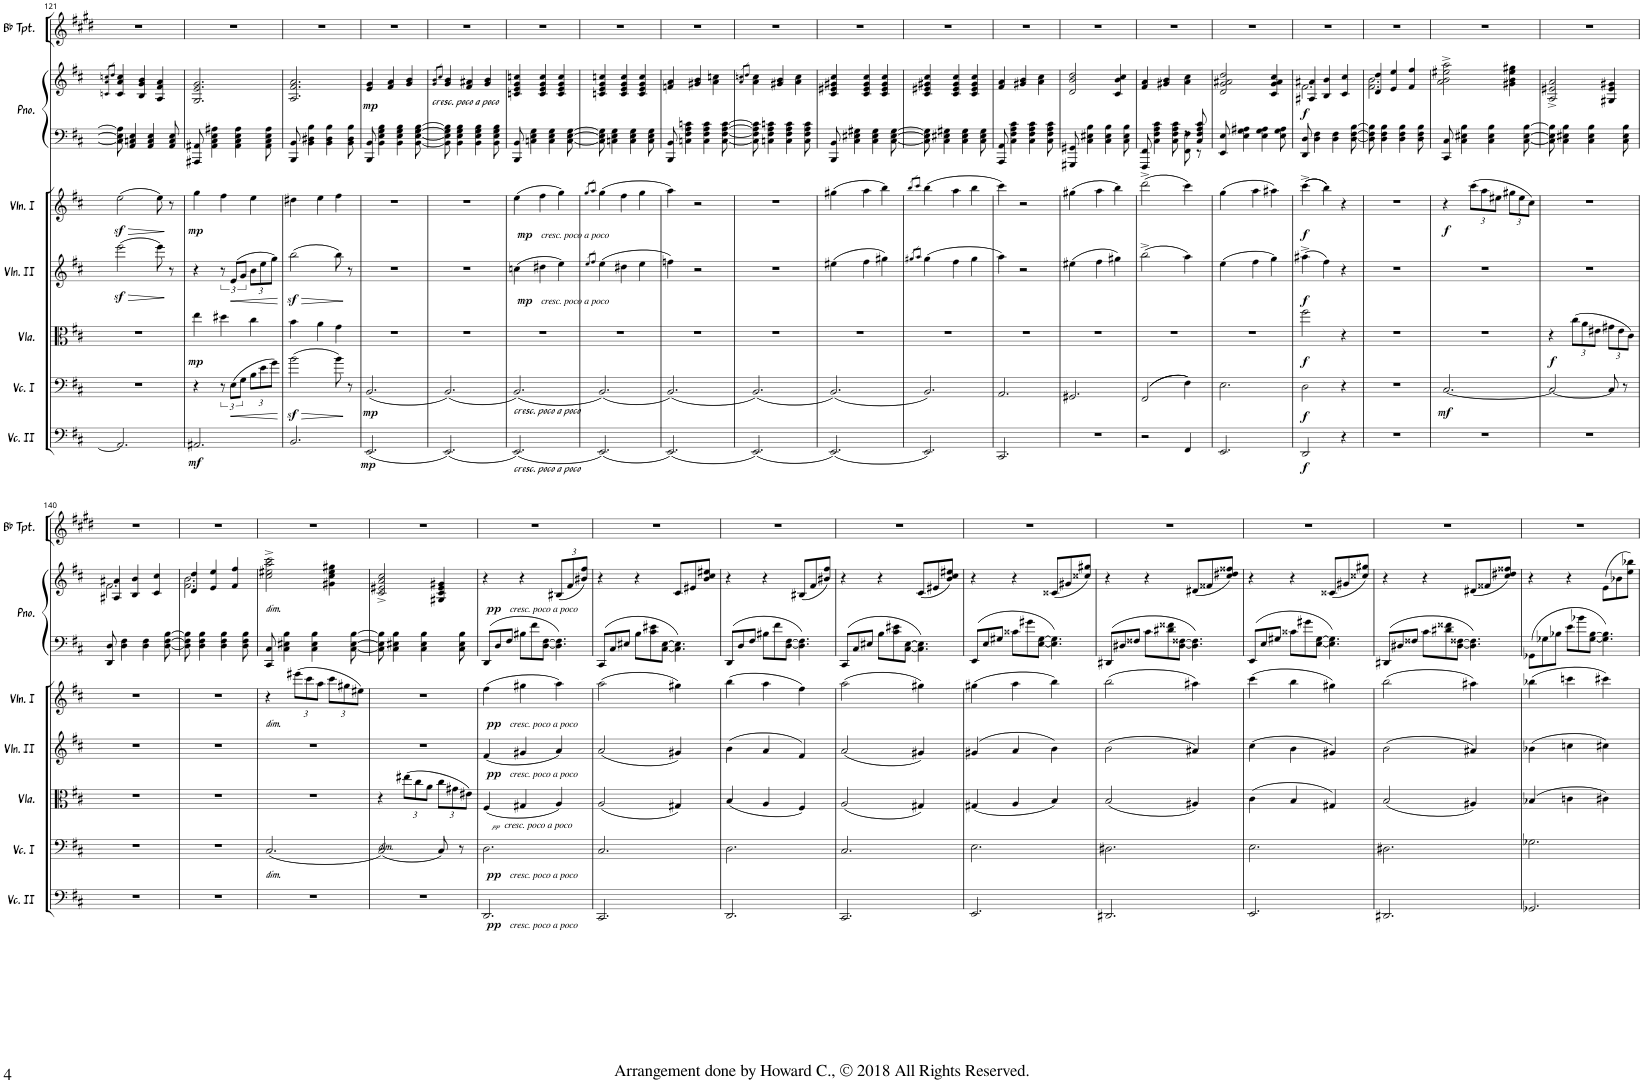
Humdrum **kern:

**kern	**dynam	**kern	**dynam	**kern	**dynam	**kern	**dynam	**kern	**dynam	**kern	**kern	**dynam	**kern
*part7	*part7	*part6	*part6	*part5	*part5	*part4	*part4	*part3	*part3	*part2	*part2	*part2	*part1
*staff8	*staff8	*staff7	*staff7	*staff6	*staff6	*staff5	*staff5	*staff4	*staff4	*staff3	*staff2	*staff2/3	*staff1
*I"Violoncello II	*	*I"Violoncello I	*	*I"Viola	*	*I"Violin II	*	*I"Violin I	*	*I"Piano	*	*	*I"Bb Trumpet
*I'Vc. II	*	*I'Vc. I	*	*I'Vla.	*	*I'Vln. II	*	*I'Vln. I	*	*I'Pno.	*	*	*I'Bb Tpt.
!!LO:PB:g=z
*clefF4	*	*clefF4	*	*clefC3	*	*clefG2	*	*clefG2	*	*clefF4	*clefG2	*	*clefG2
*	*	*	*	*	*	*	*	*	*	*	*	*	*Trd1c2
*k[f#c#]	*	*k[f#c#]	*	*k[f#c#]	*	*k[f#c#]	*	*k[f#c#]	*	*k[f#c#]	*k[f#c#]	*	*k[f#c#g#d#]
*M3/4	*	*M3/4	*	*M3/4	*	*M3/4	*	*M3/4	*	*M3/4	*M3/4	*	*M3/4
=121	=121	=121	=121	=121	=121	=121	=121	=121	=121	=121	=121	=121	=121
.	.	.	.	.	.	.	.	.	.	.	8qcn/ 8qa/ 8qccn/L	.	.
.	.	.	.	.	.	.	.	.	.	.	8qdd/J	.	.
!	!	!	!	!	!	!	!LO:HP:b	!	!LO:HP:b	!	!	!	!
2.AA/]	.	2.r	.	2.r	.	(2eeez<\	>	(2eez<\	>	8C\] 8E\] 8A\]	4c/ 4a/ 4cc/	.	2.r
.	.	.	.	.	.	.	.	.	.	4AA/ 4Cn/ 4E/	.	.	.
.	.	.	.	.	.	.	.	.	.	.	4B/ 4g/ 4b/	.	.
.	.	.	.	.	.	.	.	.	.	4AA/ 4C/ 4E/	.	.	.
.	.	.	.	.	.	8eee\)	.	8ee\)	.	.	4A/ 4f#/ 4a/	.	.
.	.	.	.	.	.	8r	]	8r	]	8AA/ 8C/ 8E/	.	.	.
=122	=122	=122	=122	=122	=122	=122	=122	=122	=122	=122	=122	=122	=122
!	!LO:DY:b	!	!	!	!LO:DY:b	!	!	!	!LO:DY:b	!	!	!	!
2.AA#X/	mf	4r	.	4ee\	mp	4r	.	4gg\	mp	8AAA#X/ 8AA#X/	2.G/ 2.e/ 2.g/	.	2.r
.	.	.	.	.	.	.	.	.	.	4AA#\ 4C#\ 4E\ 4A#X\	.	.	.
.	.	12r	.	4dd#X\	.	12r	.	4ff#\	.	.	.	.	.
!	!	!	!LO:HP:b	!	!	!	!LO:HP:b	!	!	!	!	!	!
.	.	(12E\L	<	.	.	(12e/L	<	.	.	.	.	.	.
.	.	.	.	.	.	.	.	.	.	4AA#\ 4C#\ 4E\ 4A#\	.	.	.
.	.	12G\J	.	.	.	12g/J	.	.	.	.	.	.	.
*	*	*Xbrackettup	*	*	*	*Xbrackettup	*	*	*	*	*	*	*
.	.	12B\L	.	4cc#\	.	12b\L	.	4ee\	.	.	.	.	.
.	.	12e\	.	.	.	12ee\	.	.	.	.	.	.	.
.	.	.	.	.	.	.	.	.	.	8AA#\ 8C#\ 8E\ 8A#\	.	.	.
.	.	12g\J)	.	.	.	12gg\J)	.	.	.	.	.	.	.
.	.	.	[	.	.	.	[	.	.	.	.	.	.
=123	=123	=123	=123	=123	=123	=123	=123	=123	=123	=123	=123	=123	=123
!	!	!	!LO:HP:b	!	!	!	!LO:HP:b	!	!	!	!	!	!
2.BB/	.	(2bz<\	>	4b\	.	(2bbz<\	>	4dd#X\	.	8BBB/ 8BB/	2.A/ 2.f#/ 2.a/	.	2.r
.	.	.	.	.	.	.	.	.	.	4BB\ 4D#X\ 4B\	.	.	.
.	.	.	.	4a\	.	.	.	4ee\	.	.	.	.	.
.	.	.	.	.	.	.	.	.	.	4BB\ 4D#\ 4B\	.	.	.
.	.	8b\)	.	4g\	.	8bb\)	.	4ff#\	.	.	.	.	.
.	.	8r	]	.	.	8r	]	.	.	8BB\ 8D#\ 8B\	.	.	.
=124	=124	=124	=124	=124	=124	=124	=124	=124	=124	=124	=124	=124	=124
!	!LO:DY:b	!	!LO:DY:b	!	!	!	!	!	!	!	!	!LO:DY:b	!
(2.EE/	mp	(2.BB/	mp	2.r	.	2.r	.	2.r	.	8BBB/ 8BB/	4e/ 4g/	mp	2.r
.	.	.	.	.	.	.	.	.	.	4BB\ 4E\ 4G\ 4B\	.	.	.
.	.	.	.	.	.	.	.	.	.	.	4f#/ 4a/	.	.
.	.	.	.	.	.	.	.	.	.	4BB\ 4E\ 4G\ 4B\	.	.	.
.	.	.	.	.	.	.	.	.	.	.	4g/ 4b/	.	.
.	.	.	.	.	.	.	.	.	.	[8BB\ [8E\ [8G\ [8B\	.	.	.
=125	=125	=125	=125	=125	=125	=125	=125	=125	=125	=125	=125	=125	=125
.	.	.	.	.	.	.	.	.	.	.	8qg/ 8qb/L	.	.
.	.	.	.	.	.	.	.	.	.	.	8qcc#/J	.	.
!	!	!	!	!	!	!	!	!	!	!LO:TX:a:i:t=cresc. poco a poco	!	!	!
(2.EE/)	.	(2.BB/)	.	2.r	.	2.r	.	2.r	.	8BB\] 8E\] 8G\] 8B\]	4g/ 4b/	.	2.r
.	.	.	.	.	.	.	.	.	.	4BB\ 4E\ 4G\ 4B\	.	.	.
.	.	.	.	.	.	.	.	.	.	.	4f#/ 4a#X/	.	.
.	.	.	.	.	.	.	.	.	.	4BB\ 4E\ 4G\ 4B\	.	.	.
.	.	.	.	.	.	.	.	.	.	.	4g/ 4b/	.	.
.	.	.	.	.	.	.	.	.	.	8BB\ 8E\ 8G\ 8B\	.	.	.
=126	=126	=126	=126	=126	=126	=126	=126	=126	=126	=126	=126	=126	=126
!	!	!LO:TX:a:i:t=cresc. poco a poco	!	!	!	!	!	!	!	!	!	!	!
!LO:TX:a:i:t=cresc. poco a poco	!	!	!	!	!	!	!	!	!	!	!	!	!
!	!	!	!	!	!	!	!LO:DY:b	!	!	!	!	!	!
!	!	!	!	!	!	!	!LO:DY:n=1:b	!	!LO:DY:b	!	!	!	!
!	!	!	!	!	!	!	!	!	!LO:DY:n=1:b	!	!	!	!
(2.EE/)	.	(2.BB/)	.	2.r	.	(4ccn\	mp other-dynamics	(4ee\	mp other-dynamics	8BBB/ 8BB/	4cn/ 4e/ 4g/ 4ccn/	.	2.r
.	.	.	.	.	.	.	.	.	.	4Cn\ 4E\ 4G\	.	.	.
.	.	.	.	.	.	4dd#X\	.	4ff#\	.	.	4c/ 4e/ 4g/ 4cc/	.	.
.	.	.	.	.	.	.	.	.	.	4C\ 4E\ 4G\	.	.	.
.	.	.	.	.	.	4ee\)	.	4gg\)	.	.	4c/ 4e/ 4g/ 4cc/	.	.
.	.	.	.	.	.	.	.	.	.	[8C\ [8E\ [8G\	.	.	.
=127	=127	=127	=127	=127	=127	=127	=127	=127	=127	=127	=127	=127	=127
.	.	.	.	.	.	8qee/L	.	8qgg/L	.	.	.	.	.
.	.	.	.	.	.	8qff#/J	.	8qaa/J	.	.	.	.	.
(2.EE/)	.	(2.BB/)	.	2.r	.	(4ee\	.	(4gg\	.	8C\] 8E\] 8G\]	4cn/ 4e/ 4g/ 4ccn/	.	2.r
.	.	.	.	.	.	.	.	.	.	4Cn\ 4E\ 4G\	.	.	.
.	.	.	.	.	.	4dd#X\	.	4ff#\	.	.	4c/ 4e/ 4g/ 4cc/	.	.
.	.	.	.	.	.	.	.	.	.	4C\ 4E\ 4G\	.	.	.
.	.	.	.	.	.	4ee\	.	4gg\	.	.	4c/ 4e/ 4g/ 4cc/	.	.
.	.	.	.	.	.	.	.	.	.	8C\ 8E\ 8G\	.	.	.
=128	=128	=128	=128	=128	=128	=128	=128	=128	=128	=128	=128	=128	=128
(2.EE/)	.	(2.BB/)	.	2.r	.	4ffn\)	.	4aa\)	.	8BBB/ 8BB/	4fn/ 4a/	.	2.r
.	.	.	.	.	.	.	.	.	.	4Cn\ 4F#\ 4A\ 4cn\	.	.	.
.	.	.	.	.	.	2r	.	2r	.	.	4g#X/ 4b/	.	.
.	.	.	.	.	.	.	.	.	.	4C\ 4F#\ 4A\ 4c\	.	.	.
.	.	.	.	.	.	.	.	.	.	.	4a\ 4ccn\	.	.
.	.	.	.	.	.	.	.	.	.	[8C\ [8F#\ [8A\ [8c\	.	.	.
=129	=129	=129	=129	=129	=129	=129	=129	=129	=129	=129	=129	=129	=129
.	.	.	.	.	.	.	.	.	.	.	8qa/ 8qccn/L	.	.
.	.	.	.	.	.	.	.	.	.	.	8qdd/J	.	.
(2.EE/)	.	(2.BB/)	.	2.r	.	2.r	.	2.r	.	8C\] 8F#\] 8A\] 8c\]	4a\ 4cc\	.	2.r
.	.	.	.	.	.	.	.	.	.	4Cn\ 4F#\ 4A\ 4cn\	.	.	.
.	.	.	.	.	.	.	.	.	.	.	4g#X/ 4b/	.	.
.	.	.	.	.	.	.	.	.	.	4C\ 4F#\ 4A\ 4c\	.	.	.
.	.	.	.	.	.	.	.	.	.	.	4a\ 4cc\	.	.
.	.	.	.	.	.	.	.	.	.	8C\ 8F#\ 8A\ 8c\	.	.	.
=130	=130	=130	=130	=130	=130	=130	=130	=130	=130	=130	=130	=130	=130
(2.EE/)	.	(2.BB/)	.	2.r	.	(4ee#X\	.	(4gg#X\	.	8BBB/ 8BB/	4c#/ 4e#X/ 4g#X/ 4cc#/	.	2.r
.	.	.	.	.	.	.	.	.	.	4C#\ 4E#X\ 4G#X\	.	.	.
.	.	.	.	.	.	4ff#\	.	4aa\	.	.	4c#/ 4e#/ 4g#/ 4cc#/	.	.
.	.	.	.	.	.	.	.	.	.	4C#\ 4E#\ 4G#\	.	.	.
.	.	.	.	.	.	4gg#X\)	.	4bb\)	.	.	4c#/ 4e#/ 4g#/ 4cc#/	.	.
.	.	.	.	.	.	.	.	.	.	[8C#\ [8E#\ [8G#\	.	.	.
=131	=131	=131	=131	=131	=131	=131	=131	=131	=131	=131	=131	=131	=131
.	.	.	.	.	.	8qgg#X/L	.	8qbb/L	.	.	.	.	.
.	.	.	.	.	.	8qaa/J	.	8qccc#/J	.	.	.	.	.
2.EE/)	.	2.BB/)	.	2.r	.	(4gg#\	.	(4bb\	.	8C#\] 8E#\] 8G#\]	4c#/ 4e#X/ 4g#X/ 4cc#/	.	2.r
.	.	.	.	.	.	.	.	.	.	4C#\ 4E#X\ 4G#X\	.	.	.
.	.	.	.	.	.	4ff#\	.	4aa\	.	.	4c#/ 4e#/ 4g#/ 4cc#/	.	.
.	.	.	.	.	.	.	.	.	.	4C#\ 4E#\ 4G#\	.	.	.
.	.	.	.	.	.	4gg#\	.	4bb\	.	.	4c#/ 4e#/ 4g#/ 4cc#/	.	.
.	.	.	.	.	.	.	.	.	.	8C#\ 8E#\ 8G#\	.	.	.
=132	=132	=132	=132	=132	=132	=132	=132	=132	=132	=132	=132	=132	=132
2.CC#/	.	2.AA/	.	2.r	.	4aa\)	.	4ccc#\)	.	8AAA/ 8AA/	4f#/ 4a/	.	2.r
.	.	.	.	.	.	.	.	.	.	4C#\ 4F#\ 4A\ 4c#\	.	.	.
.	.	.	.	.	.	2r	.	2r	.	.	4g#X/ 4b/	.	.
.	.	.	.	.	.	.	.	.	.	4C#\ 4F#\ 4A\ 4c#\	.	.	.
.	.	.	.	.	.	.	.	.	.	.	4a\ 4cc#\	.	.
.	.	.	.	.	.	.	.	.	.	8C#\ 8F#\ 8A\ 8c#\	.	.	.
=133	=133	=133	=133	=133	=133	=133	=133	=133	=133	=133	=133	=133	=133
2.r	.	2.GG#X/	.	2.r	.	(4ee#X\	.	(4gg#X\	.	8GGG#X/ 8GG#X/	2d/ 2b/ 2dd/	.	2.r
.	.	.	.	.	.	.	.	.	.	4C#\ 4E#X\ 4B\	.	.	.
.	.	.	.	.	.	4ff#\	.	4aa\	.	.	.	.	.
.	.	.	.	.	.	.	.	.	.	4C#\ 4E#\ 4B\	.	.	.
.	.	.	.	.	.	4gg#X\)	.	4bb\)	.	.	4c#/ 4b/ 4cc#/	.	.
.	.	.	.	.	.	.	.	.	.	8C#\ 8E#\ 8B\	.	.	.
=134	=134	=134	=134	=134	=134	=134	=134	=134	=134	=134	=134	=134	=134
*	*	*	*	*	*	*	*	*	*	*^	*	*	*
2r	.	((2FF#/	.	2.r	.	(2bb^\	.	(2ddd^\	.	8FFF#/ 8FF#/	2ryy	4f#/ 4a/	.	2.r
.	.	.	.	.	.	.	.	.	.	4C#\ 4F#\ 4A\ 4c#\	.	.	.	.
.	.	.	.	.	.	.	.	.	.	.	.	4g#X/ 4b/	.	.
.	.	.	.	.	.	.	.	.	.	8C#\ 8F#\ 8A\ 8c#\	.	.	.	.
4FF#/	.	4F#\))	.	.	.	4aa\)	.	4ccc#\)	.	8r	8FF#\ 8F#\	4a\ 4cc#\	.	.
.	.	.	.	.	.	.	.	.	.	8C#/ 8F#/ 8A/ 8c#/	8r	.	.	.
*	*	*	*	*	*	*	*	*	*	*v	*v	*	*	*
=135	=135	=135	=135	=135	=135	=135	=135	=135	=135	=135	=135	=135	=135
2.EE/	.	2.E\	.	2.r	.	(4ee\	.	(4gg\	.	8EE/ 8E/	2d/ 2g/ 2a#X/ 2dd/	.	2.r
.	.	.	.	.	.	.	.	.	.	4E\ 4G\ 4A#X\	.	.	.
.	.	.	.	.	.	4ff#\	.	4aa\	.	.	.	.	.
.	.	.	.	.	.	.	.	.	.	4E\ 4G\ 4A#\	.	.	.
.	.	.	.	.	.	4gg\)	.	4aa#X\)	.	.	4c#/ 4g/ 4a#/ 4cc#/	.	.
.	.	.	.	.	.	.	.	.	.	8E\ 8G\ 8A#\	.	.	.
=136	=136	=136	=136	=136	=136	=136	=136	=136	=136	=136	=136	=136	=136
*	*	*	*	*	*	*	*	*	*	*	*^	*	*
!	!LO:DY:b	!	!LO:DY:b	!	!LO:DY:b	!	!LO:DY:b	!	!LO:DY:b	!	!	!	!LO:DY:b	!
2DD/	f	2D\	f	2ff#\	f	(4aa#X^\	f	((4ccc#^\	f	8DD/ 8D/	4A#X/ 4a#X/	2.f#\	f	2.r
.	.	.	.	.	.	.	.	.	.	4D\ 4F#\	.	.	.	.
.	.	.	.	.	.	4ff#\)	.	4bb\))	.	.	4B/ 4b/	.	.	.
.	.	.	.	.	.	.	.	.	.	4D\ 4F#\	.	.	.	.
4r	.	4r	.	4r	.	4r	.	4r	.	.	4c#/ 4cc#/	.	.	.
.	.	.	.	.	.	.	.	.	.	[8D\ [8F#\ [8B\	.	.	.	.
=137	=137	=137	=137	=137	=137	=137	=137	=137	=137	=137	=137	=137	=137	=137
2.r	.	2.r	.	2.r	.	2.r	.	2.r	.	8D\] 8F#\] 8B\]	4d/ 4dd/	2.f#\ 2.b\	.	2.r
.	.	.	.	.	.	.	.	.	.	4D\ 4F#\ 4B\	.	.	.	.
.	.	.	.	.	.	.	.	.	.	.	4e/ 4ee/	.	.	.
.	.	.	.	.	.	.	.	.	.	4D\ 4F#\ 4B\	.	.	.	.
.	.	.	.	.	.	.	.	.	.	.	4f#/ 4ff#/	.	.	.
.	.	.	.	.	.	.	.	.	.	8D\ 8F#\ 8B\	.	.	.	.
*	*	*	*	*	*	*	*	*	*	*	*v	*v	*	*
=138	=138	=138	=138	=138	=138	=138	=138	=138	=138	=138	=138	=138	=138
!	!	!	!LO:DY:b	!	!	!	!	!	!LO:DY:b	!	!	!	!
2.r	.	[2.C#/	mf	2.r	.	2.r	.	4r	f	8CC#/ 8C#/	2a\^ 2b\^ 2ee#X\^ 2aa\^	.	2.r
.	.	.	.	.	.	.	.	.	.	4C#\ 4E#X\ 4B\	.	.	.
*	*	*	*	*	*	*	*	*Xbrackettup	*	*	*	*	*
.	.	.	.	.	.	.	.	(12ccc#\L	.	.	.	.	.
.	.	.	.	.	.	.	.	12aa\	.	.	.	.	.
.	.	.	.	.	.	.	.	.	.	4C#\ 4E#\ 4B\	.	.	.
.	.	.	.	.	.	.	.	12ee#X\J	.	.	.	.	.
.	.	.	.	.	.	.	.	12gg#X\L	.	.	4g#X\ 4b\ 4ee#\ 4gg#X\	.	.
.	.	.	.	.	.	.	.	12ee#\	.	.	.	.	.
.	.	.	.	.	.	.	.	.	.	[8C#\ [8E#\ [8B\	.	.	.
.	.	.	.	.	.	.	.	12cc#\J)	.	.	.	.	.
=139	=139	=139	=139	=139	=139	=139	=139	=139	=139	=139	=139	=139	=139
!	!	!	!	!	!LO:DY:b	!	!	!	!	!	!	!	!
2.r	.	2C#/_	.	4r	f	2.r	.	2.r	.	8C#\] 8E#\] 8B\]	2A/^ 2e#X/^ 2a/^	.	2.r
.	.	.	.	.	.	.	.	.	.	4C#\ 4E#X\ 4B\	.	.	.
*	*	*	*	*Xbrackettup	*	*	*	*	*	*	*	*	*
.	.	.	.	(>12cc#\L	.	.	.	.	.	.	.	.	.
.	.	.	.	12a\	.	.	.	.	.	.	.	.	.
.	.	.	.	.	.	.	.	.	.	4C#\ 4E#\ 4B\	.	.	.
.	.	.	.	12e#X\J	.	.	.	.	.	.	.	.	.
.	.	8C#/]	.	12g#X\L	.	.	.	.	.	.	4G#X/ 4e#/ 4g#X/	.	.
.	.	.	.	12e#\	.	.	.	.	.	.	.	.	.
.	.	8r	.	.	.	.	.	.	.	8C#\ 8E#\ 8B\	.	.	.
.	.	.	.	12c#\J)	.	.	.	.	.	.	.	.	.
!!LO:LB:g=z
=140	=140	=140	=140	=140	=140	=140	=140	=140	=140	=140	=140	=140	=140
*	*	*	*	*	*	*	*	*	*	*	*^	*	*
2.r	.	2.r	.	2.r	.	2.r	.	2.r	.	8DD/ 8D/	4A#X/ 4a#X/	2.f#\	.	2.r
.	.	.	.	.	.	.	.	.	.	4D\ 4F#\	.	.	.	.
.	.	.	.	.	.	.	.	.	.	.	4B/ 4b/	.	.	.
.	.	.	.	.	.	.	.	.	.	4D\ 4F#\	.	.	.	.
.	.	.	.	.	.	.	.	.	.	.	4c#/ 4cc#/	.	.	.
.	.	.	.	.	.	.	.	.	.	[8D\ [8F#\ [8B\	.	.	.	.
=141	=141	=141	=141	=141	=141	=141	=141	=141	=141	=141	=141	=141	=141	=141
2.r	.	2.r	.	2.r	.	2.r	.	2.r	.	8D\] 8F#\] 8B\]	4d/ 4dd/	2.f#\ 2.b\	.	2.r
.	.	.	.	.	.	.	.	.	.	4D\ 4F#\ 4B\	.	.	.	.
.	.	.	.	.	.	.	.	.	.	.	4e/ 4ee/	.	.	.
.	.	.	.	.	.	.	.	.	.	4D\ 4F#\ 4B\	.	.	.	.
.	.	.	.	.	.	.	.	.	.	.	4f#/ 4ff#/	.	.	.
.	.	.	.	.	.	.	.	.	.	8D\ 8F#\ 8B\	.	.	.	.
*	*	*	*	*	*	*	*	*	*	*	*v	*v	*	*
=142	=142	=142	=142	=142	=142	=142	=142	=142	=142	=142	=142	=142	=142
!	!	!	!	!	!	!	!	!	!	!	!LO:TX:a:i:t=dim.	!	!
!	!	!	!	!	!	!	!	!LO:TX:a:i:t=dim.	!	!	!	!	!
!	!	!LO:TX:a:i:t=dim.	!	!	!	!	!	!	!	!	!	!	!
2.r	.	(2.C#/	.	2.r	.	2.r	.	4r	.	8CC#/ 8C#/	2cc#\^ 2ee#X\^ 2aa\^ 2ccc#\^	.	2.r
.	.	.	.	.	.	.	.	.	.	4C#\ 4E#X\ 4B\	.	.	.
.	.	.	.	.	.	.	.	(12eee#X\L	.	.	.	.	.
.	.	.	.	.	.	.	.	12ccc#\	.	.	.	.	.
.	.	.	.	.	.	.	.	.	.	4C#\ 4E#\ 4B\	.	.	.
.	.	.	.	.	.	.	.	12aa\J	.	.	.	.	.
.	.	.	.	.	.	.	.	12ccc#\L	.	.	4g#X\ 4cc#\ 4ee#\ 4gg#X\	.	.
.	.	.	.	.	.	.	.	12gg#X\	.	.	.	.	.
.	.	.	.	.	.	.	.	.	.	[8C#\ [8E#\ [8B\	.	.	.
.	.	.	.	.	.	.	.	12ee#X\J)	.	.	.	.	.
=143	=143	=143	=143	=143	=143	=143	=143	=143	=143	=143	=143	=143	=143
!	!	!	!	!LO:TX:a:i:t=dim.	!	!	!	!	!	!	!	!	!
2.r	.	(2C#/)	.	4r	.	2.r	.	2.r	.	8C#\] 8E#\] 8B\]	2c#/^ 2e#X/^ 2a/^ 2cc#/^	.	2.r
.	.	.	.	.	.	.	.	.	.	4C#\ 4E#X\ 4B\	.	.	.
.	.	.	.	(12ee#X\L	.	.	.	.	.	.	.	.	.
.	.	.	.	12cc#\	.	.	.	.	.	.	.	.	.
.	.	.	.	.	.	.	.	.	.	4C#\ 4E#\ 4B\	.	.	.
.	.	.	.	12a\J	.	.	.	.	.	.	.	.	.
.	.	8C#/)	.	12cc#\L	.	.	.	.	.	.	4G#X/ 4c#/ 4e#/ 4g#X/	.	.
.	.	.	.	12g#X\	.	.	.	.	.	.	.	.	.
.	.	8r	.	.	.	.	.	.	.	8C#\ 8E#\ 8B\	.	.	.
.	.	.	.	12e#X\J)	.	.	.	.	.	.	.	.	.
=144	=144	=144	=144	=144	=144	=144	=144	=144	=144	=144	=144	=144	=144
*	*	*	*	*	*	*	*	*	*	*Xbrackettup	*	*	*
!	!LO:DY:b	!	!	!	!	!	!	!	!	!	!	!	!
!	!LO:DY:n=1:b	!	!LO:DY:b	!	!	!	!	!	!	!	!	!	!
!	!	!	!LO:DY:n=1:b	!	!LO:DY:b	!	!	!	!	!	!	!	!
!	!	!	!	!	!LO:DY:n=1:b	!	!LO:DY:b	!	!	!	!	!	!
!	!	!	!	!	!	!	!LO:DY:n=1:b	!	!LO:DY:b	!	!	!	!
!	!	!	!	!	!	!	!	!	!LO:DY:n=1:b	!	!	!LO:DY:b	!
!	!	!	!	!	!	!	!	!	!	!	!	!LO:DY:n=1:b	!
2.DD/	pp other-dynamics	2.D\	pp other-dynamics	(4F#/	pp other-dynamics	(4f#/	pp other-dynamics	(4ff#\	pp other-dynamics	12DD/L	4r	pp other-dynamics	2.r
.	.	.	.	.	.	.	.	.	.	12D/	.	.	.
.	.	.	.	.	.	.	.	.	.	12F#/J	.	.	.
.	.	.	.	4G#X/	.	4g#X/	.	4gg#X\	.	12B#X\L	4r	.	.
.	.	.	.	.	.	.	.	.	.	12f#\	.	.	.
.	.	.	.	.	.	.	.	.	.	[12D\ [12F#\J	.	.	.
*	*	*	*	*	*	*	*	*	*	*	*Xbrackettup	*	*
.	.	.	.	4A/)	.	4a/)	.	4aa\)	.	6.D\] 6.F#\]	(12B#X/L	.	.
.	.	.	.	.	.	.	.	.	.	.	12f#/	.	.
.	.	.	.	.	.	.	.	.	.	.	12b#X/ 12ff#/J)	.	.
=145	=145	=145	=145	=145	=145	=145	=145	=145	=145	=145	=145	=145	=145
2.CC#/	.	2.C#/	.	(2A/	.	(2a/	.	(2aa\	.	12CC#/L	4r	.	2.r
.	.	.	.	.	.	.	.	.	.	12C#/	.	.	.
.	.	.	.	.	.	.	.	.	.	12E#X/J	.	.	.
.	.	.	.	.	.	.	.	.	.	12B\L	4r	.	.
.	.	.	.	.	.	.	.	.	.	12c#\ 12e#X\	.	.	.
.	.	.	.	.	.	.	.	.	.	[12C#\ [12E#\J	.	.	.
.	.	.	.	4G#X/)	.	4g#X/)	.	4gg#X\)	.	6.C#\] 6.E#\]	12c#/L	.	.
.	.	.	.	.	.	.	.	.	.	.	12e#X/	.	.
.	.	.	.	.	.	.	.	.	.	.	12b/ 12cc#/ 12ee#X/J	.	.
=146	=146	=146	=146	=146	=146	=146	=146	=146	=146	=146	=146	=146	=146
2.DD/	.	2.D\	.	(4B/	.	(4b\	.	(4bb\	.	12DD/L	4r	.	2.r
.	.	.	.	.	.	.	.	.	.	12D/	.	.	.
.	.	.	.	.	.	.	.	.	.	12F#/J	.	.	.
.	.	.	.	4A/	.	4a/	.	4aa\	.	12B#X\L	4r	.	.
.	.	.	.	.	.	.	.	.	.	12f#\	.	.	.
.	.	.	.	.	.	.	.	.	.	[12D\ [12F#\J	.	.	.
.	.	.	.	4F#/)	.	4f#/)	.	4ff#\)	.	6.D\] 6.F#\]	(12B#X/L	.	.
.	.	.	.	.	.	.	.	.	.	.	12f#/	.	.
.	.	.	.	.	.	.	.	.	.	.	12b#X/ 12ff#/J)	.	.
=147	=147	=147	=147	=147	=147	=147	=147	=147	=147	=147	=147	=147	=147
2.CC#/	.	2.C#/	.	(2A/	.	(2a/	.	(2aa\	.	12CC#/L	4r	.	2.r
.	.	.	.	.	.	.	.	.	.	12C#/	.	.	.
.	.	.	.	.	.	.	.	.	.	12E#X/J	.	.	.
.	.	.	.	.	.	.	.	.	.	12B\L	4r	.	.
.	.	.	.	.	.	.	.	.	.	12c#\ 12e#X\	.	.	.
.	.	.	.	.	.	.	.	.	.	[12C#\ [12E#\J	.	.	.
.	.	.	.	4G#X/)	.	4g#X/)	.	4gg#X\)	.	6.C#\] 6.E#\]	(12c#/L	.	.
.	.	.	.	.	.	.	.	.	.	.	12e#X/	.	.
.	.	.	.	.	.	.	.	.	.	.	12b/ 12cc#/ 12ee#X/J)	.	.
=148	=148	=148	=148	=148	=148	=148	=148	=148	=148	=148	=148	=148	=148
2.EE/	.	2.E\	.	(4G#X/	.	(4g#X/	.	(4gg#X\	.	12EE/L	4r	.	2.r
.	.	.	.	.	.	.	.	.	.	12E/	.	.	.
.	.	.	.	.	.	.	.	.	.	12Gn/J	.	.	.
.	.	.	.	4A/	.	4a/	.	4aa\	.	12c##X\L	4r	.	.
.	.	.	.	.	.	.	.	.	.	12g#X\	.	.	.
.	.	.	.	.	.	.	.	.	.	[12E\ [12G#\J	.	.	.
.	.	.	.	4B/)	.	4b\)	.	4bb\)	.	6.E\] 6.G#\]	(12c##X/L	.	.
.	.	.	.	.	.	.	.	.	.	.	12g#X/	.	.
.	.	.	.	.	.	.	.	.	.	.	12cc##X/ 12gg#X/J)	.	.
=149	=149	=149	=149	=149	=149	=149	=149	=149	=149	=149	=149	=149	=149
2.DD#X/	.	2.D#X\	.	(2B/	.	(2b\	.	(2bb\	.	12DD#X/L	4r	.	2.r
.	.	.	.	.	.	.	.	.	.	12D#X/	.	.	.
.	.	.	.	.	.	.	.	.	.	12F##X/J	.	.	.
.	.	.	.	.	.	.	.	.	.	12c#\L	4r	.	.
.	.	.	.	.	.	.	.	.	.	12d#X\ 12f##X\	.	.	.
.	.	.	.	.	.	.	.	.	.	[12D#\ [12F##X\J	.	.	.
.	.	.	.	4A#X/)	.	4a#X/)	.	4aa#X\)	.	6.D#\] 6.F##\]	(12d#X/L	.	.
.	.	.	.	.	.	.	.	.	.	.	12f##X/	.	.
.	.	.	.	.	.	.	.	.	.	.	12cc#/ 12dd#X/ 12ff##X/J)	.	.
=150	=150	=150	=150	=150	=150	=150	=150	=150	=150	=150	=150	=150	=150
2.EE/	.	2.E\	.	(4c#\	.	(4cc#\	.	(4ccc#\	.	12EE/L	4r	.	2.r
.	.	.	.	.	.	.	.	.	.	12E/	.	.	.
.	.	.	.	.	.	.	.	.	.	12Gn/J	.	.	.
.	.	.	.	4B/	.	4b\	.	4bb\	.	12c##X\L	4r	.	.
.	.	.	.	.	.	.	.	.	.	12g#X\	.	.	.
.	.	.	.	.	.	.	.	.	.	[12E\ [12G#\J	.	.	.
.	.	.	.	4G#X/)	.	4g#X/)	.	4gg#X\)	.	6.E\] 6.G#\]	(12c##X/L	.	.
.	.	.	.	.	.	.	.	.	.	.	12g#X/	.	.
.	.	.	.	.	.	.	.	.	.	.	12cc##X/ 12gg#X/J)	.	.
=151	=151	=151	=151	=151	=151	=151	=151	=151	=151	=151	=151	=151	=151
2.DD#X/	.	2.D#X\	.	(2B/	.	(2b\	.	(2bb\	.	12DD#X/L	4r	.	2.r
.	.	.	.	.	.	.	.	.	.	12D#X/	.	.	.
.	.	.	.	.	.	.	.	.	.	12F##X/J	.	.	.
.	.	.	.	.	.	.	.	.	.	12c#\L	4r	.	.
.	.	.	.	.	.	.	.	.	.	12d#X\ 12f##X\	.	.	.
.	.	.	.	.	.	.	.	.	.	[12D#\ [12F##X\J	.	.	.
.	.	.	.	4A#X/)	.	4a#X/)	.	4aa#X\)	.	6.D#\] 6.F##\]	(12d#X/L	.	.
.	.	.	.	.	.	.	.	.	.	.	12f##X/	.	.
.	.	.	.	.	.	.	.	.	.	.	12cc#/ 12dd#X/ 12ff##X/J)	.	.
=152	=152	=152	=152	=152	=152	=152	=152	=152	=152	=152	=152	=152	=152
2.GG-X/	.	2.G-X\	.	(4B-X/	.	(4b-X\	.	(4bb-X\	.	12GG-X\L	4r	.	2.r
.	.	.	.	.	.	.	.	.	.	12G-X\	.	.	.
.	.	.	.	.	.	.	.	.	.	12Bn\J	.	.	.
.	.	.	.	4cn\	.	4ccn\	.	4cccn\	.	12e\L	4r	.	.
.	.	.	.	.	.	.	.	.	.	12b-X\	.	.	.
.	.	.	.	.	.	.	.	.	.	[12G-\ [12B-\J	.	.	.
.	.	.	.	4c#X\)	.	4cc#X\)	.	4ccc#X\)	.	6.G-\] 6.B-\]	(12e\L	.	.
.	.	.	.	.	.	.	.	.	.	.	12b-X\	.	.
.	.	.	.	.	.	.	.	.	.	.	12ee\ 12bb-X\J)	.	.
=	=	=	=	=	=	=	=	=	=	=	=	=	=
*-	*-	*-	*-	*-	*-	*-	*-	*-	*-	*-	*-	*-	*-
